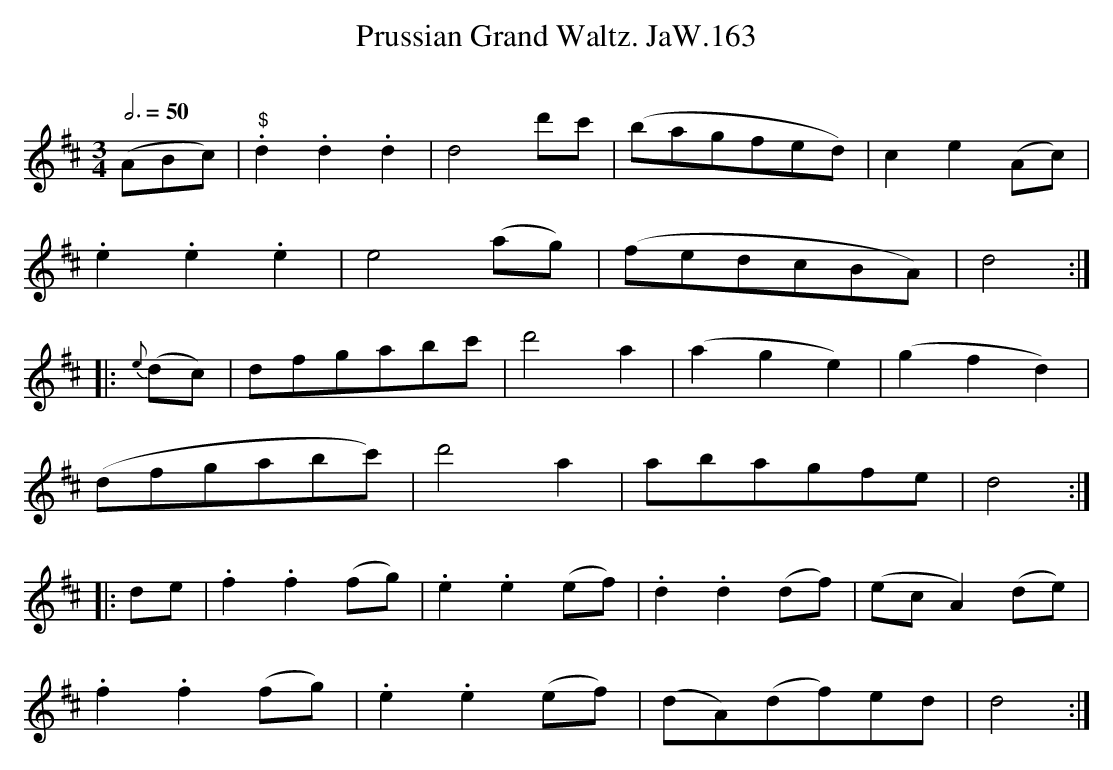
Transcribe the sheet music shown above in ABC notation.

X:1
T:Prussian Grand Waltz. JaW.163
M:3/4
L:1/8
Q:3/4=50
O:
K:D
(ABc)|"$".d2.d2.d2|d4d'c'|(bagfed)|c2e2(Ac)|
.e2.e2.e2|e4(ag)|(fedcBA)|d4:|
|:{e}(dc)|dfgabc'|d'4a2|(a2g2e2)|(g2f2d2)|
(dfgabc')|d'4a2|abagfe|d4:|
|:de|.f2.f2 (fg)|.e2.e2 (ef)|.d2.d2 (df)|(ecA2) (de)|
.f2.f2 (fg)|.e2.e2 (ef)|(dA)(df)ed|d4:|
